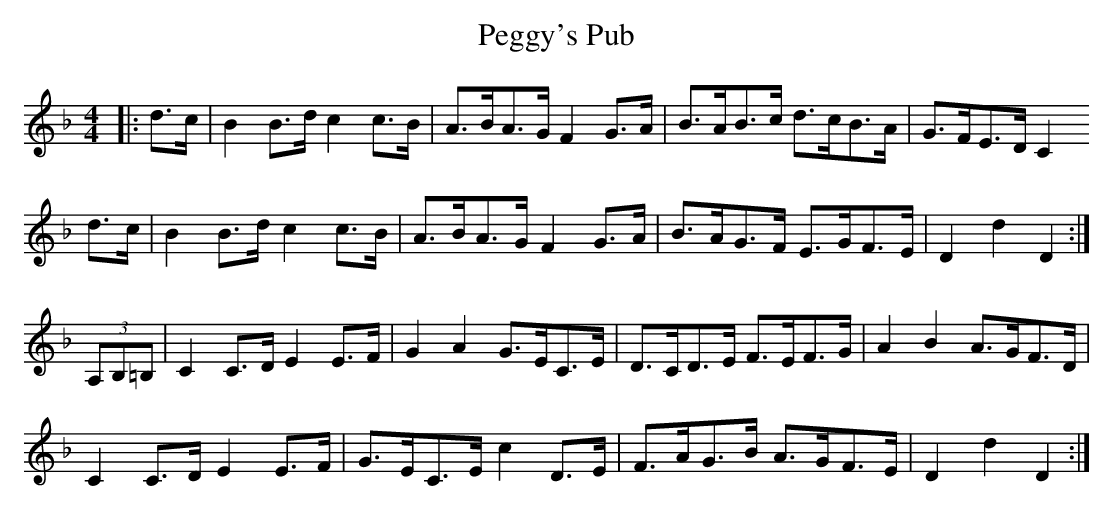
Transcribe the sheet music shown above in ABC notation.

X:1
T: Peggy's Pub
M: 4/4
L: 1/8
K: Fmaj
|:d>c|B2 B>d c2 c>B|A>BA>G F2 G>A|B>AB>c d>cB>A|G>FE>D C2
d>c|B2 B>d c2 c>B|A>BA>G F2 G>A|B>AG>F E>GF>E|D2 d2 D2:|
(3A,B,=B,|C2 C>D E2 E>F|G2 A2 G>EC>E|D>CD>E F>EF>G|A2 B2 A>GF>D|
C2 C>D E2 E>F|G>EC>E c2 D>E|F>AG>B A>GF>E|D2 d2 D2:|
